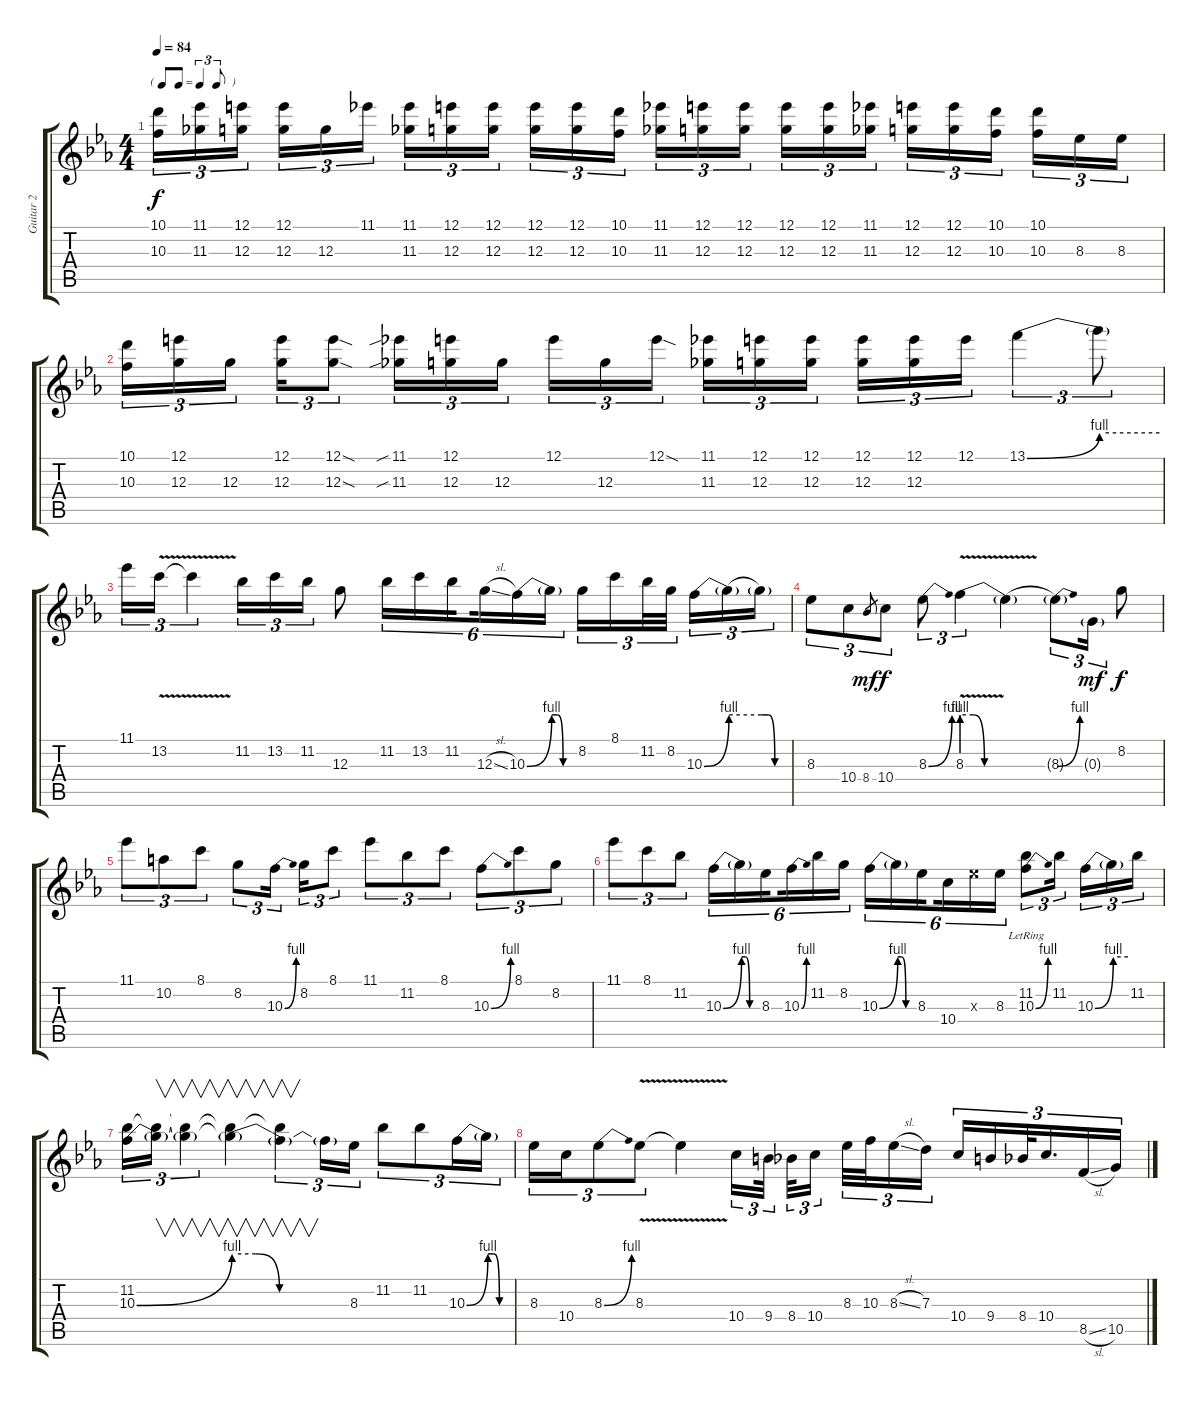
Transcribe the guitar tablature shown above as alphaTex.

\track ("Guitar 2" "Guitar 2") {instrument distortionguitar}
\staff {score tabs}
\tuning (E4 B3 G3 D3 A2 E2) {hide}
\ts (4 4)
\tf triplet8th
\tempo 84
\clef g2
\ks eb
(10.1 10.3).16{tu (3 2) dy f} (11.1 11.3).16{tu (3 2)} (12.1 12.3).16{tu (3 2) beam splitsecondary} (12.1 12.3).16{tu (3 2)} 12.3.16{tu (3 2)} 11.1.16{tu (3 2)} (11.1 11.3).16{tu (3 2)} (12.1 12.3).16{tu (3 2)} (12.1 12.3).16{tu (3 2) beam splitsecondary} (12.1 12.3).16{tu (3 2)} (12.1 12.3).16{tu (3 2)} (10.1 10.3).16{tu (3 2)} (11.1 11.3).16{tu (3 2)} (12.1 12.3).16{tu (3 2)} (12.1 12.3).16{tu (3 2) beam splitsecondary} (12.1 12.3).16{tu (3 2)} (12.1 12.3).16{tu (3 2)} (11.1 11.3).16{tu (3 2)} (12.1 12.3).16{tu (3 2)} (12.1 12.3).16{tu (3 2)} (10.1 10.3).16{tu (3 2) beam splitsecondary} (10.1 10.3).16{tu (3 2)} 8.3.16{tu (3 2)} 8.3.16{tu (3 2)} |
(10.1 10.3).16{tu (3 2)} (12.1 12.3).16{tu (3 2)} 12.3.16{tu (3 2) beam splitsecondary} (12.1 12.3).16{tu (3 2)} (12.1{sod} 12.3{sod}).8{tu (3 2)} (11.1{sib} 11.3{sib}).16{tu (3 2)} (12.1 12.3).16{tu (3 2)} 12.3.16{tu (3 2) beam splitsecondary} 12.1.16{tu (3 2)} 12.3.16{tu (3 2)} 12.1{sod}.16{tu (3 2)} (11.1 11.3).16{tu (3 2)} (12.1 12.3).16{tu (3 2)} (12.1 12.3).16{tu (3 2) beam splitsecondary} (12.1 12.3).16{tu (3 2)} (12.1 12.3).16{tu (3 2)} 12.1.16{tu (3 2)} 13.1{be (bend 0 0 60 4)}.4{tu (3 2)} 13.1{be (hold 0 4 60 4) t}.8{tu (3 2)} |
11.1.16{tu (3 2)} 13.2{v}.16{tu (3 2)} 13.2{v t}.4{tu (3 2)} 11.2.16{tu (3 2)} 13.2.16{tu (3 2)} 11.2.16{tu (3 2)} 12.3.8 11.2.16{tu (6 4)} 13.2.16{tu (6 4)} 11.2.16{tu (6 4) beam splitsecondary} 12.3{sl}.16{tu (6 4)} 10.3{be (bend 0 0 60 4)}.16{tu (6 4)} 10.3{be (custom 0 4 15 4 30 0 60 0) t}.16{tu (6 4)} 8.2.16{tu (3 2)} 8.1.16{tu (3 2)} 11.2.32{tu (3 2)} 8.2.32{tu (3 2) beam splitsecondary} 10.3{be (bend 0 0 60 4)}.16{tu (3 2)} 10.3{be (hold 0 4 60 4) t}.16{tu (3 2)} 10.3{be (custom 0 4 15 4 30 0 60 0) t}.16{tu (3 2)} |
8.3.8{tu (3 2)} 10.4.8{tu (3 2)} 8.4.8{gr dy mf} 10.4.8{tu (3 2) dy f} 8.3{be (bend 0 0 60 4)}.8{tu (3 2)} 8.3{be (custom 0 4 15 4 30 0 60 0) v}.4{tu (3 2)} 8.3{be (hold 0 0 60 0) t}.4 8.3{be (bend 0 0 60 4) t}.8{tu (3 2)} 0.3{g}.16{tu (3 2) dy mf} 8.2.8{dy f} |
11.1.8{tu (3 2)} 10.2.8{tu (3 2)} 8.1.8{tu (3 2)} 8.2.8{tu (3 2)} 10.3{be (bend 0 0 60 4)}.16{tu (3 2) beam splitsecondary} 8.2.16{tu (3 2)} 8.1.8{tu (3 2)} 11.1.8{tu (3 2)} 11.2.8{tu (3 2)} 8.1.8{tu (3 2)} 10.3{be (bend 0 0 60 4)}.8{tu (3 2)} 8.1.8{tu (3 2)} 8.2.8{tu (3 2)} |
11.1.8{tu (3 2)} 8.1.8{tu (3 2)} 11.2.8{tu (3 2)} 10.3{be (bend 0 0 60 4)}.16{tu (6 4)} 10.3{be (custom 0 4 15 4 30 0 60 0) t}.16{tu (6 4)} 8.3.16{tu (6 4) beam splitsecondary} 10.3{be (bend 0 0 60 4)}.16{tu (6 4)} 11.2.16{tu (6 4)} 8.2.16{tu (6 4)} 10.3{be (bend 0 0 60 4)}.16{tu (6 4)} 10.3{be (custom 0 4 15 4 30 0 60 0) t}.16{tu (6 4)} 8.3.16{tu (6 4) beam splitsecondary} 10.4.16{tu (6 4)} 8.3{x}.16{tu (6 4)} 8.3.16{tu (6 4)} (11.2 10.3{be (bend 0 0 60 4) lr}).8{tu (3 2)} 11.2.16{tu (3 2) beam splitsecondary} 10.3{be (bend 0 0 60 4)}.16{tu (3 2)} 10.3{be (hold 0 4 60 4) t}.16{tu (3 2)} 11.2.16{tu (3 2)} |
(11.2 10.3{be (bend 0 0 60 4)}).16{tu (3 2)} (11.2{t} 10.3{t}).16{v tu (3 2)} (11.2{t} 10.3{t}).4{v tu (3 2)} (11.2{t} 10.3{be (custom 0 4 15 4 30 0 60 0) t}).4{v} (11.2{t} 10.3{t}).4{v tu (3 2)} 10.3{be (hold 0 0 60 0) t}.16{tu (3 2)} 8.3.16{tu (3 2)} 11.2.8{tu (3 2)} 11.2.8{tu (3 2)} 10.3{be (bend 0 0 60 4)}.16{tu (3 2)} 10.3{be (custom 0 4 15 4 30 0 60 0) t}.16{tu (3 2)} |
8.3.16{tu (3 2)} 10.4.16{tu (3 2)} 8.3{be (bend 0 0 60 4)}.8{tu (3 2)} 8.3{v}.8{tu (3 2)} 8.3{v t}.4 10.4.16{tu (3 2)} 9.4.32{tu (3 2) beam splitsecondary} 8.4.32{tu (3 2)} 10.4.16{tu (3 2) beam splitsecondary} 8.3.32{tu (3 2)} 10.3.32{tu (3 2)} 8.3{sl}.16{tu (3 2)} 7.3.16{tu (3 2)} 10.4.16{tu (3 2)} 9.4.16{tu (3 2)} 8.4.32{tu (3 2)} 10.4.16{d tu (3 2)} 8.5{sl}.16{tu (3 2)} 10.5.16{tu (3 2)}
